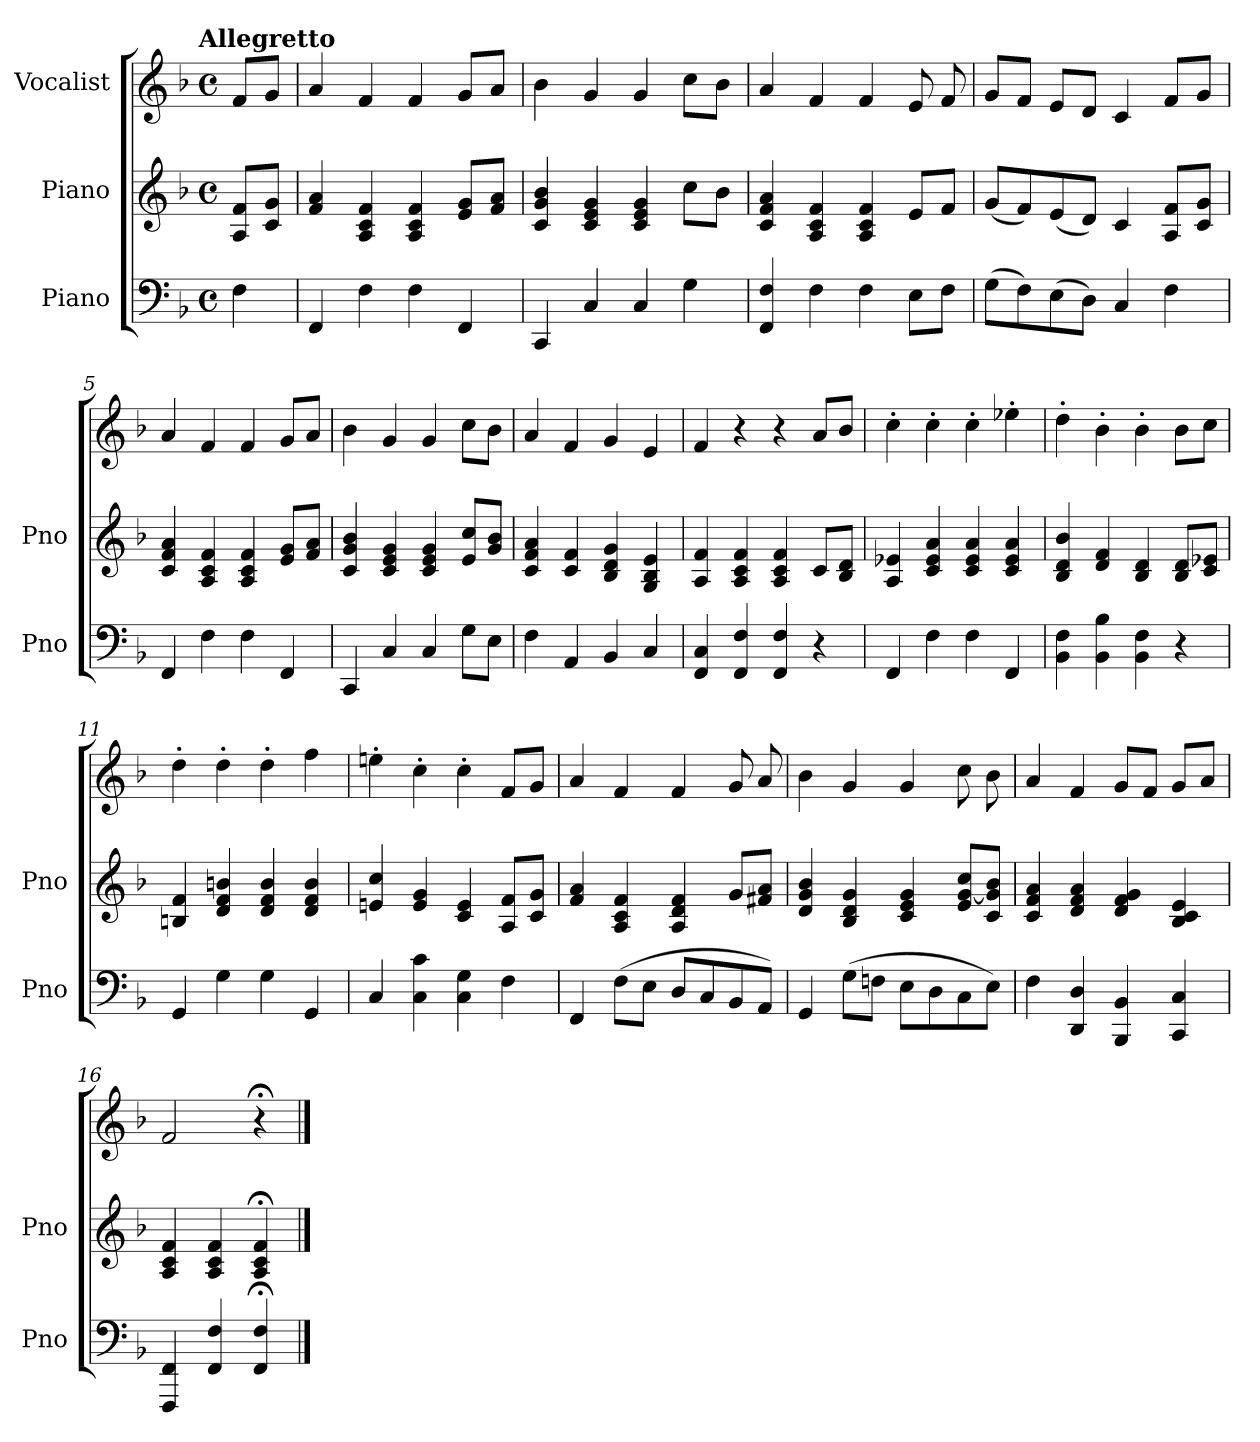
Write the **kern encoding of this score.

**kern	**kern	**kern
*part3	*part2	*part1
*staff3	*staff2	*staff1
*I"Piano	*I"Piano	*I"Vocalist
*I'Pno	*I'Pno	*
*clefF4	*clefG2	*clefG2
*k[b-]	*k[b-]	*k[b-]
*F:	*F:	*F:
!!LO:TX:omd:t=Allegretto
*M4/4	*M4/4	*M4/4
*met(c)	*met(c)	*met(c)
*MM112	*MM112	*MM112
=	=	=
4F	8A 8fL	8fL
.	8c 8gJ	8gJ
=1	=1	=1
4FF	4f 4a	4a
4F	4A 4c 4f	4f
4F	4A 4c 4f	4f
4FF	8e 8gL	8gL
.	8f 8aJ	8aJ
=2	=2	=2
4CC	4c 4g 4b-	4b-
4C	4c 4e 4g	4g
4C	4c 4e 4g	4g
4G	8ccL	8ccL
.	8b-J	8b-J
=3	=3	=3
4FF 4F	4c 4f 4a	4a
4F	4A 4c 4f	4f
4F	4A 4c 4f	4f
8EL	8eL	8e
8FJ	8fJ	8f
=4	=4	=4
(8GL	(8gL	8gL
8F)	8f)	8fJ
(8E	(8e	8eL
8DJ)	8dJ)	8dJ
4C	4c	4c
4F	8A 8fL	8fL
.	8c 8gJ	8gJ
=5	=5	=5
4FF	4c 4f 4a	4a
4F	4A 4c 4f	4f
4F	4A 4c 4f	4f
4FF	8e 8gL	8gL
.	8f 8aJ	8aJ
=6	=6	=6
4CC	4c 4g 4b-	4b-
4C	4c 4e 4g	4g
4C	4c 4e 4g	4g
8GL	8e 8ccL	8ccL
8EJ	8g 8b-J	8b-J
=7	=7	=7
4F	4c 4f 4a	4a
4AA	4c 4f	4f
4BB-	4B- 4d 4g	4g
4C	4G 4B- 4e	4e
=8	=8	=8
4FF 4C	4A 4f	4f
4FF 4F	4A 4c 4f	4r
4FF 4F	4A 4c 4f	4r
4r	8cL	8aL
.	8B- 8dJ	8b-J
=9	=9	=9
4FF	4A 4e-X	4cc'
4F	4c 4e- 4a	4cc'
4F	4c 4e- 4a	4cc'
4FF	4c 4e- 4a	4ee-X'
=10	=10	=10
4BB- 4F	4B- 4d 4b-	4dd'
4BB- 4B-	4d 4f	4b-'
4BB- 4F	4B- 4d	4b-'
4r	8B- 8dL	8b-L
.	8c 8e-XJ	8ccJ
=11	=11	=11
4GG	4Bn 4f	4dd'
4G	4d 4f 4bn	4dd'
4G	4d 4f 4b	4dd'
4GG	4d 4f 4b	4ff
=12	=12	=12
4C	4en 4cc	4een'
4C 4c	4e 4g	4cc'
4C 4G	4c 4e	4cc'
4F	8A 8fL	8fL
.	8c 8gJ	8gJ
=13	=13	=13
4FF	4f 4a	4a
(8FL	4A 4c 4f	4f
8EJ	.	.
8DL	4A 4d 4f	4f
8C	.	.
8BB-	8gL	8g
8AAJ)	8f#X 8aJ	8a
=14	=14	=14
4GG	4d 4g 4b-	4b-
(8GL	4B- 4d 4g	4g
8FnJ	.	.
8EL	4c 4e 4g	4g
8D	.	.
8C	8e [8g 8ccL	8cc
8EJ)	8c 8g] 8b-J	8b-
=15	=15	=15
4F	4c 4f 4a	4a
4DD 4D	4d 4f 4a	4f
4BBB- 4BB-	4d 4f 4g	8gL
.	.	8fJ
4CC 4C	4B- 4c 4e	8gL
.	.	8aJ
=16	=16	=16
4FFF 4FF	4A 4c 4f	2f
4FF 4F	4A 4c 4f	.
4FF;< 4F;<	4A;< 4c;< 4f;<	4r;<
==	==	==
*-	*-	*-
